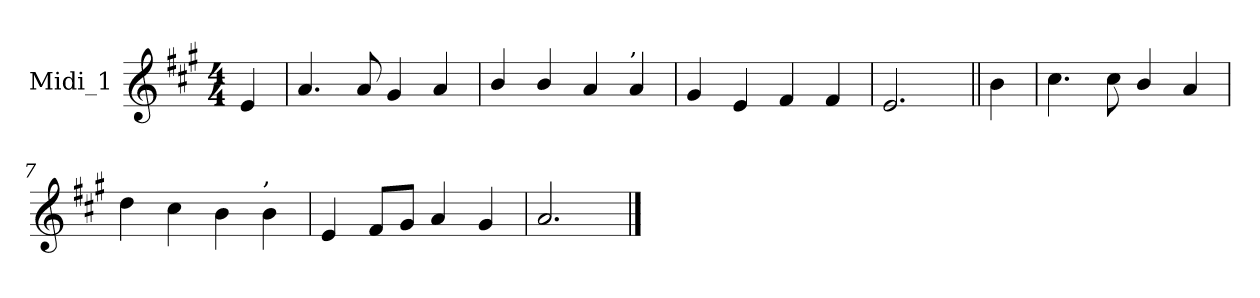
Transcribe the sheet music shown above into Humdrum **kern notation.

**kern
*part1
*staff1
*I"Midi_1
*clefG2
*k[f#c#g#]
*A:
*M4/4
=
4e
=1
4.a
8a
4g#
4a
=2
4b/
4b/
4a
!LO:TX:a:t=,
4a
=3
4g#
4e
4f#
4f#
=4
2.e
!!LO:LB:g=z
=5||
4b
=6
4.cc#
8cc#
4b/
4a
=7
4dd
4cc#
4b
!LO:TX:a:t=,
4b
=8
4e
8f#L
8g#J
4a
4g#
=9
2.a
==
*-
